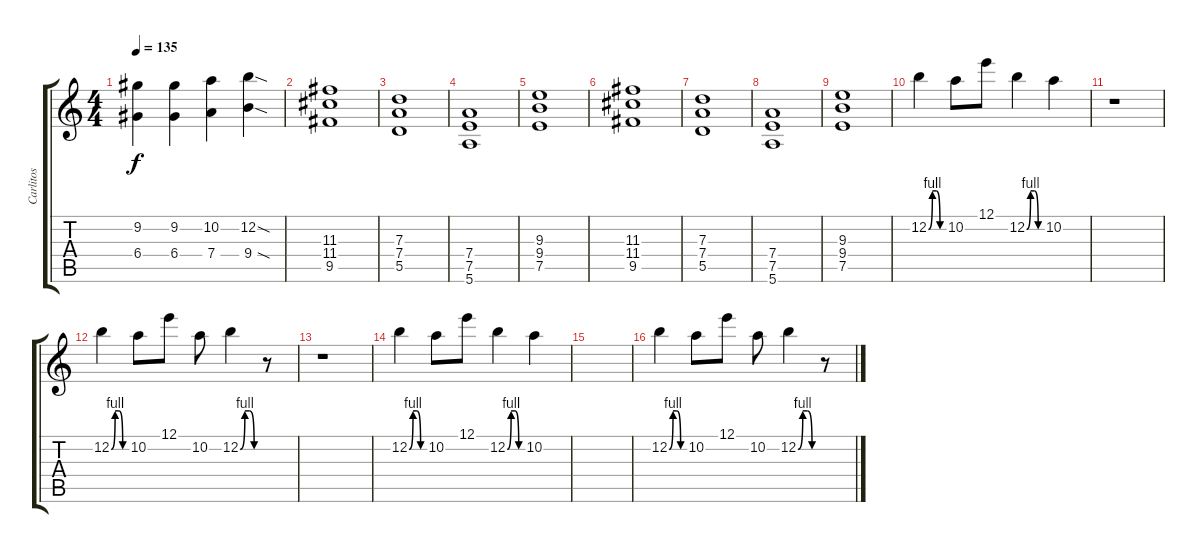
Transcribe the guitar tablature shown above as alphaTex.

\track ("Carlitos" "Carlitos") {instrument distortionguitar}
\staff {score tabs}
\tuning (E4 B3 G3 D3 A2 E2) {hide}
\ts (4 4)
\tempo 135
\clef g2
\ks c
(9.2 6.4).4{dy f} (9.2 6.4).4 (10.2 7.4).4 (12.2{sod} 9.4{sod}).4 |
(11.3 11.4 9.5).1 |
(7.3 7.4 5.5).1 |
(7.4 7.5 5.6).1 |
(9.3 9.4 7.5).1 |
(11.3 11.4 9.5).1 |
(7.3 7.4 5.5).1 |
(7.4 7.5 5.6).1 |
(9.3 9.4 7.5).1 |
12.2{be (custom 0 0 15 4 30 4 45 0 60 0)}.4 10.2.8 12.1.8 12.2{be (custom 0 0 15 4 30 4 45 0 60 0)}.4 10.2.4 |
r.1 |
12.2{be (custom 0 0 15 4 30 4 45 0 60 0)}.4 10.2.8 12.1.8 10.2.8 12.2{be (custom 0 0 15 4 30 4 45 0 60 0)}.4 r.8 |
r.1 |
12.2{be (custom 0 0 15 4 30 4 45 0 60 0)}.4 10.2.8 12.1.8 12.2{be (custom 0 0 15 4 30 4 45 0 60 0)}.4 10.2.4 |
|
12.2{be (custom 0 0 15 4 30 4 45 0 60 0)}.4 10.2.8 12.1.8 10.2.8 12.2{be (custom 0 0 15 4 30 4 45 0 60 0)}.4 r.8
